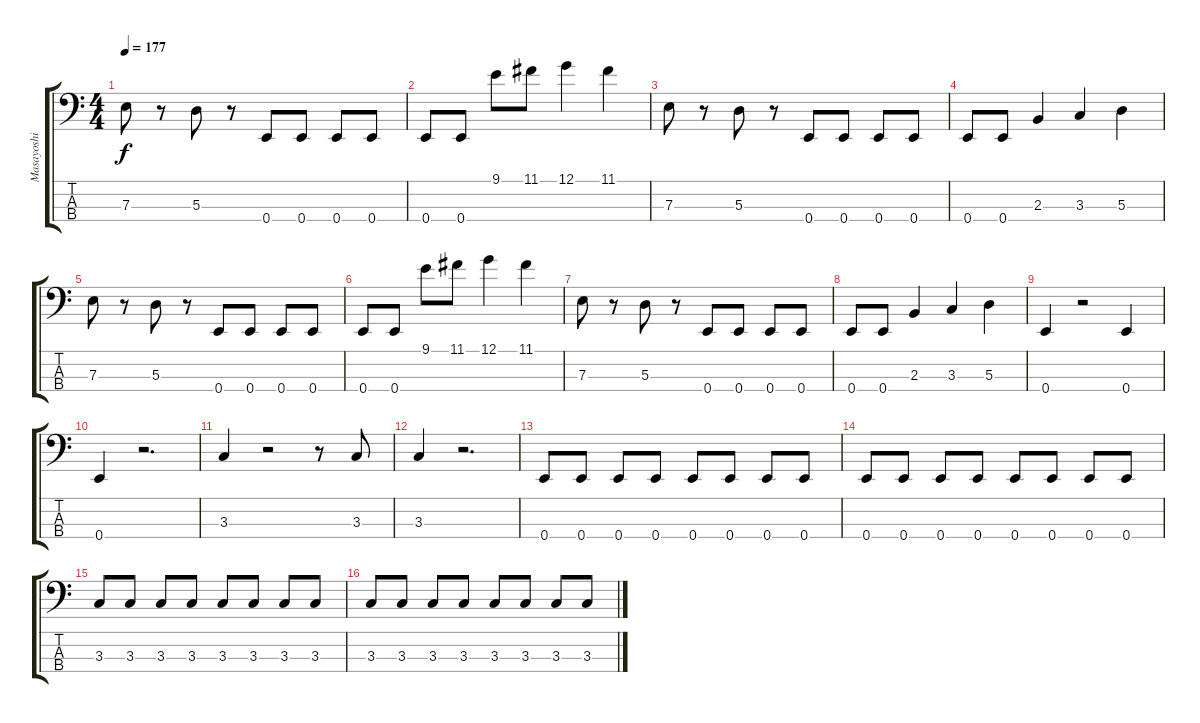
\track ("Masayoshi Yamashita" "Masayoshi ") {instrument electricbasspick}
\staff {score tabs}
\tuning (G2 D2 A1 E1) {hide}
\ts (4 4)
\tempo 177
\clef f4
\ks c
7.3.8{dy f} r.8 5.3.8 r.8 0.4.8 0.4.8 0.4.8 0.4.8 |
0.4.8 0.4.8 9.1.8 11.1.8 12.1.4 11.1.4 |
7.3.8 r.8 5.3.8 r.8 0.4.8 0.4.8 0.4.8 0.4.8 |
0.4.8 0.4.8 2.3.4 3.3.4 5.3.4 |
7.3.8 r.8 5.3.8 r.8 0.4.8 0.4.8 0.4.8 0.4.8 |
0.4.8 0.4.8 9.1.8 11.1.8 12.1.4 11.1.4 |
7.3.8 r.8 5.3.8 r.8 0.4.8 0.4.8 0.4.8 0.4.8 |
0.4.8 0.4.8 2.3.4 3.3.4 5.3.4 |
0.4.4 r.2 0.4.4 |
0.4.4 r.2{d} |
3.3.4 r.2 r.8 3.3.8 |
3.3.4 r.2{d} |
0.4.8 0.4.8 0.4.8 0.4.8 0.4.8 0.4.8 0.4.8 0.4.8 |
0.4.8 0.4.8 0.4.8 0.4.8 0.4.8 0.4.8 0.4.8 0.4.8 |
3.3.8 3.3.8 3.3.8 3.3.8 3.3.8 3.3.8 3.3.8 3.3.8 |
3.3.8 3.3.8 3.3.8 3.3.8 3.3.8 3.3.8 3.3.8 3.3.8
